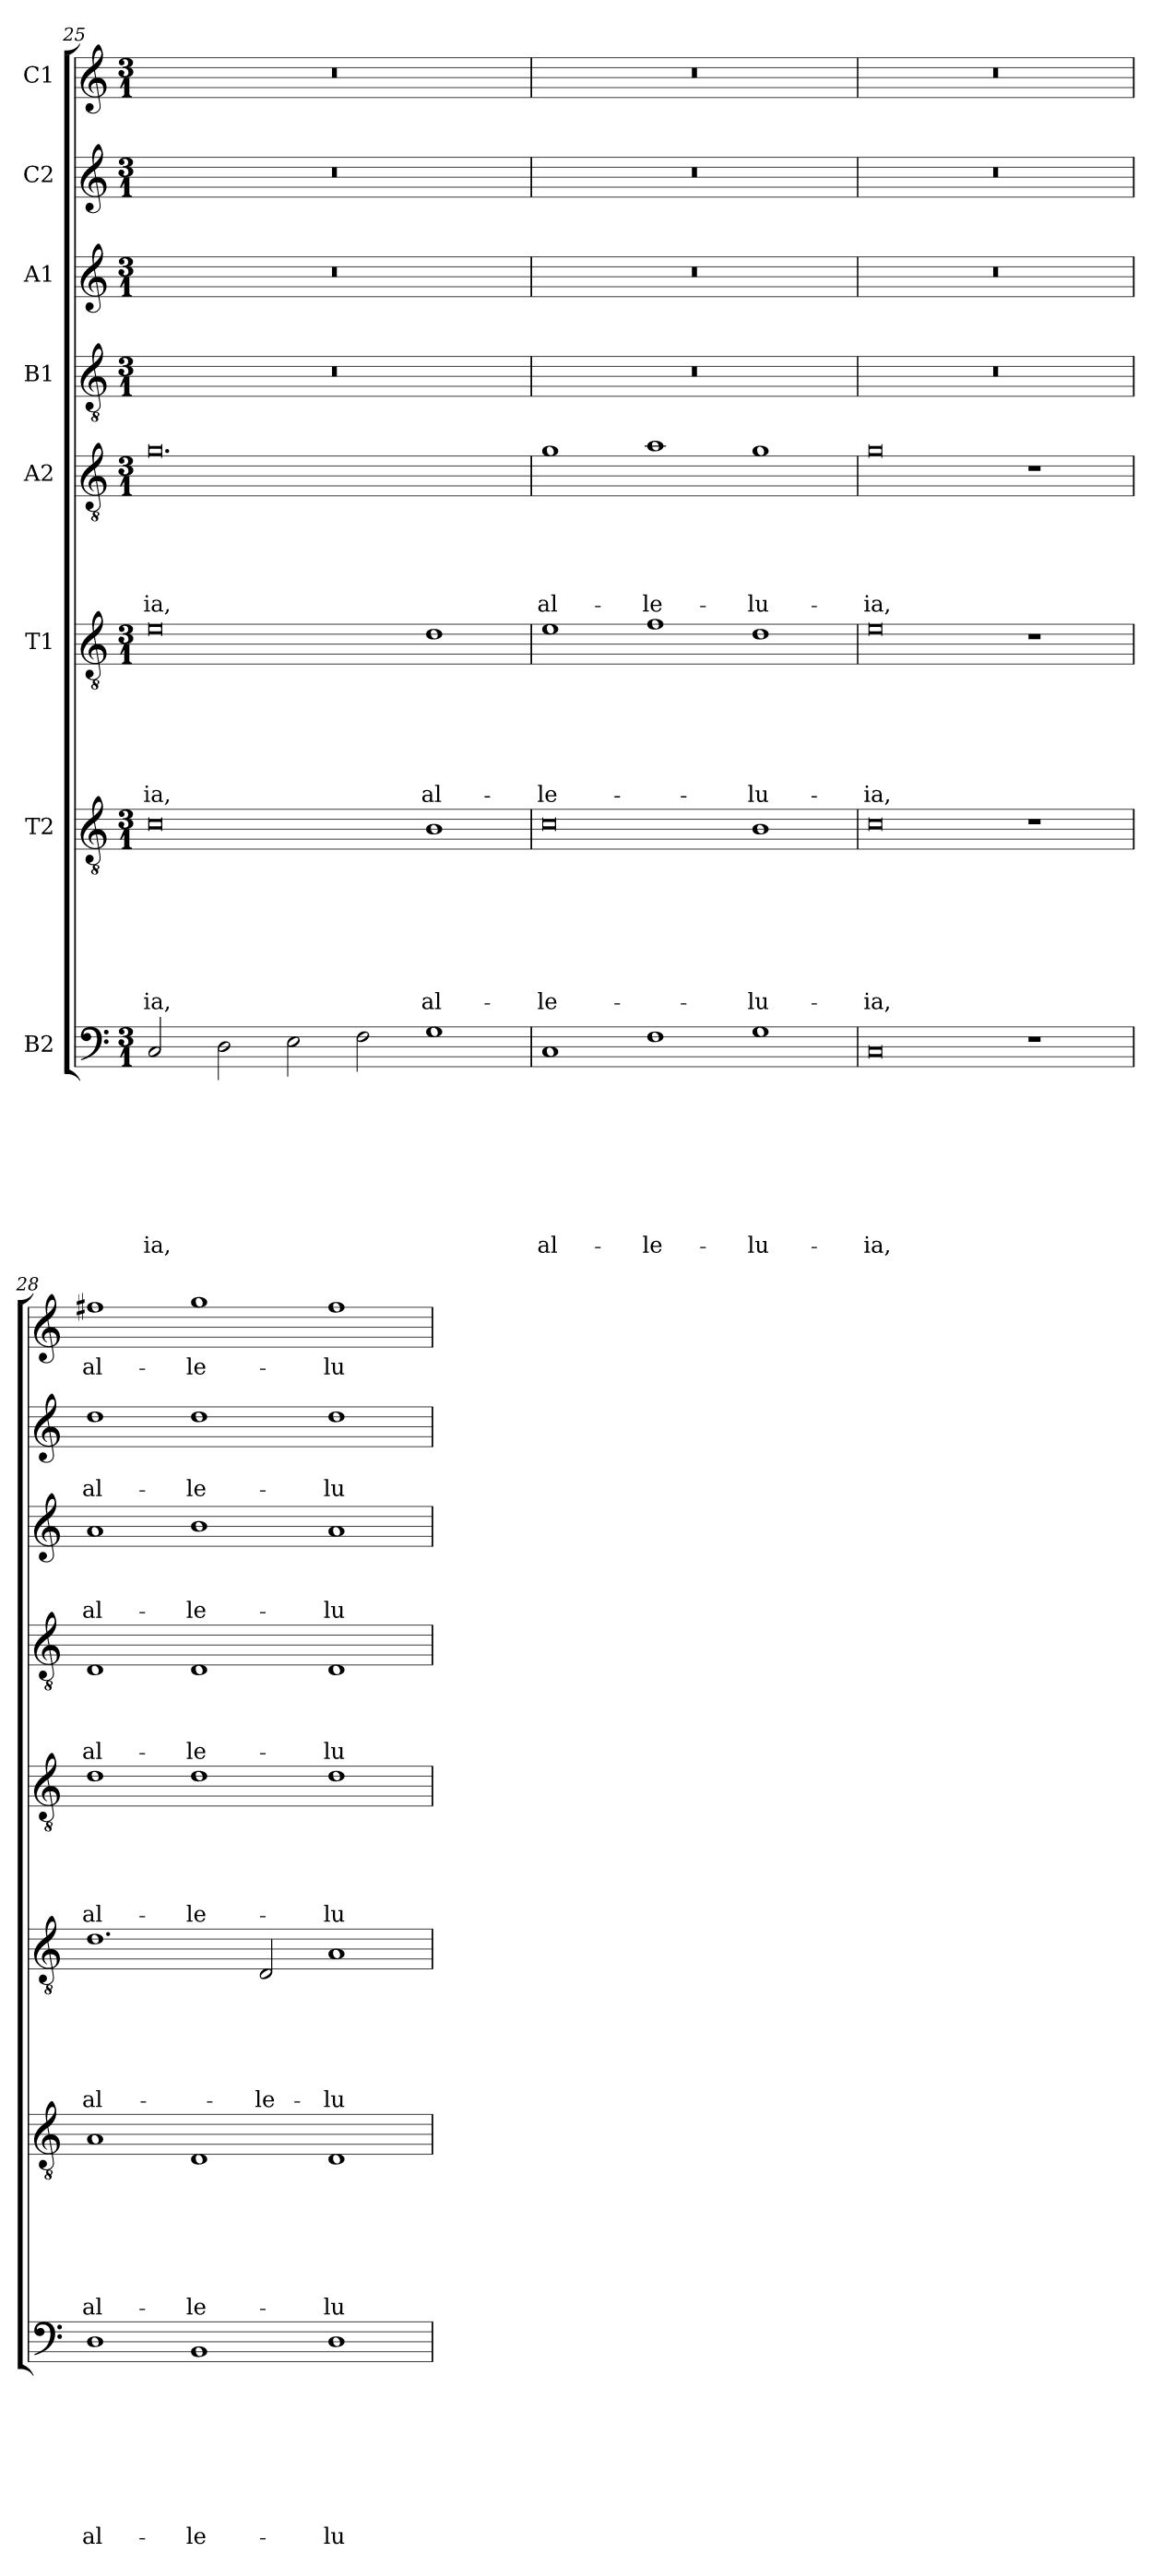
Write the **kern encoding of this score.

**kern	**text	**text	**text	**text	**text	**text	**text	**text	**kern	**text	**text	**text	**text	**text	**text	**text	**kern	**text	**text	**text	**text	**text	**text	**kern	**text	**text	**text	**text	**text	**kern	**text	**text	**text	**text	**kern	**text	**text	**text	**kern	**text	**text	**kern	**text
*part8	*part8	*part8	*part8	*part8	*part8	*part8	*part8	*part8	*part7	*part7	*part7	*part7	*part7	*part7	*part7	*part7	*part6	*part6	*part6	*part6	*part6	*part6	*part6	*part5	*part5	*part5	*part5	*part5	*part5	*part4	*part4	*part4	*part4	*part4	*part3	*part3	*part3	*part3	*part2	*part2	*part2	*part1	*part1
*staff8	*staff8	*staff8	*staff8	*staff8	*staff8	*staff8	*staff8	*staff8	*staff7	*staff7	*staff7	*staff7	*staff7	*staff7	*staff7	*staff7	*staff6	*staff6	*staff6	*staff6	*staff6	*staff6	*staff6	*staff5	*staff5	*staff5	*staff5	*staff5	*staff5	*staff4	*staff4	*staff4	*staff4	*staff4	*staff3	*staff3	*staff3	*staff3	*staff2	*staff2	*staff2	*staff1	*staff1
*I"B2	*	*	*	*	*	*	*	*	*I"T2	*	*	*	*	*	*	*	*I"T1	*	*	*	*	*	*	*I"A2	*	*	*	*	*	*I"B1	*	*	*	*	*I"A1	*	*	*	*I"C2	*	*	*I"C1	*
*clefF4	*	*	*	*	*	*	*	*	*clefGv2	*	*	*	*	*	*	*	*clefGv2	*	*	*	*	*	*	*clefGv2	*	*	*	*	*	*clefGv2	*	*	*	*	*clefG2	*	*	*	*clefG2	*	*	*clefG2	*
*k[]	*	*	*	*	*	*	*	*	*k[]	*	*	*	*	*	*	*	*k[]	*	*	*	*	*	*	*k[]	*	*	*	*	*	*k[]	*	*	*	*	*k[]	*	*	*	*k[]	*	*	*k[]	*
*C:	*	*	*	*	*	*	*	*	*C:	*	*	*	*	*	*	*	*C:	*	*	*	*	*	*	*C:	*	*	*	*	*	*C:	*	*	*	*	*C:	*	*	*	*C:	*	*	*C:	*
*M3/1	*	*	*	*	*	*	*	*	*M3/1	*	*	*	*	*	*	*	*M3/1	*	*	*	*	*	*	*M3/1	*	*	*	*	*	*M3/1	*	*	*	*	*M3/1	*	*	*	*M3/1	*	*	*M3/1	*
=25	=25	=25	=25	=25	=25	=25	=25	=25	=25	=25	=25	=25	=25	=25	=25	=25	=25	=25	=25	=25	=25	=25	=25	=25	=25	=25	=25	=25	=25	=25	=25	=25	=25	=25	=25	=25	=25	=25	=25	=25	=25	=25	=25
!	!	!	!	!	!	!	!	!LO:LY:b	!	!	!	!	!	!	!	!LO:LY:b	!	!	!	!	!	!	!LO:LY:b	!	!	!	!	!	!LO:LY:b	!	!	!	!	!	!	!	!	!	!	!	!	!	!
2C/	.	.	.	.	.	.	.	-ia,	0c	.	.	.	.	.	.	-ia,	0e	.	.	.	.	.	-ia,	0.g	.	.	.	.	-ia,	0.r	.	.	.	.	0.r	.	.	.	0.r	.	.	0.r	.
2D\	.	.	.	.	.	.	.	.	.	.	.	.	.	.	.	.	.	.	.	.	.	.	.	.	.	.	.	.	.	.	.	.	.	.	.	.	.	.	.	.	.	.	.
2E\	.	.	.	.	.	.	.	.	.	.	.	.	.	.	.	.	.	.	.	.	.	.	.	.	.	.	.	.	.	.	.	.	.	.	.	.	.	.	.	.	.	.	.
2F\	.	.	.	.	.	.	.	.	.	.	.	.	.	.	.	.	.	.	.	.	.	.	.	.	.	.	.	.	.	.	.	.	.	.	.	.	.	.	.	.	.	.	.
!	!	!	!	!	!	!	!	!	!	!	!	!	!	!	!	!LO:LY:b	!	!	!	!	!	!	!LO:LY:b	!	!	!	!	!	!	!	!	!	!	!	!	!	!	!	!	!	!	!	!
1G	.	.	.	.	.	.	.	.	1B	.	.	.	.	.	.	al-	1d	.	.	.	.	.	al-	.	.	.	.	.	.	.	.	.	.	.	.	.	.	.	.	.	.	.	.
=26	=26	=26	=26	=26	=26	=26	=26	=26	=26	=26	=26	=26	=26	=26	=26	=26	=26	=26	=26	=26	=26	=26	=26	=26	=26	=26	=26	=26	=26	=26	=26	=26	=26	=26	=26	=26	=26	=26	=26	=26	=26	=26	=26
!	!	!	!	!	!	!	!	!LO:LY:b	!	!	!	!	!	!	!	!LO:LY:b	!	!	!	!	!	!	!LO:LY:b	!	!	!	!	!	!LO:LY:b	!	!	!	!	!	!	!	!	!	!	!	!	!	!
1C	.	.	.	.	.	.	.	al-	0c	.	.	.	.	.	.	-le-	1e	.	.	.	.	.	-le-	1g	.	.	.	.	al-	0.r	.	.	.	.	0.r	.	.	.	0.r	.	.	0.r	.
!	!	!	!	!	!	!	!	!LO:LY:b	!	!	!	!	!	!	!	!	!	!	!	!	!	!	!	!	!	!	!	!	!LO:LY:b	!	!	!	!	!	!	!	!	!	!	!	!	!	!
1F	.	.	.	.	.	.	.	-le-	.	.	.	.	.	.	.	.	1f	.	.	.	.	.	.	1a	.	.	.	.	-le-	.	.	.	.	.	.	.	.	.	.	.	.	.	.
!	!	!	!	!	!	!	!	!LO:LY:b	!	!	!	!	!	!	!	!LO:LY:b	!	!	!	!	!	!	!LO:LY:b	!	!	!	!	!	!LO:LY:b	!	!	!	!	!	!	!	!	!	!	!	!	!	!
1G	.	.	.	.	.	.	.	-lu-	1B	.	.	.	.	.	.	-lu-	1d	.	.	.	.	.	-lu-	1g	.	.	.	.	-lu-	.	.	.	.	.	.	.	.	.	.	.	.	.	.
=27	=27	=27	=27	=27	=27	=27	=27	=27	=27	=27	=27	=27	=27	=27	=27	=27	=27	=27	=27	=27	=27	=27	=27	=27	=27	=27	=27	=27	=27	=27	=27	=27	=27	=27	=27	=27	=27	=27	=27	=27	=27	=27	=27
!	!	!	!	!	!	!	!	!LO:LY:b	!	!	!	!	!	!	!	!LO:LY:b	!	!	!	!	!	!	!LO:LY:b	!	!	!	!	!	!LO:LY:b	!	!	!	!	!	!	!	!	!	!	!	!	!	!
0C	.	.	.	.	.	.	.	-ia,	0c	.	.	.	.	.	.	-ia,	0e	.	.	.	.	.	-ia,	0g	.	.	.	.	-ia,	0.r	.	.	.	.	0.r	.	.	.	0.r	.	.	0.r	.
1r	.	.	.	.	.	.	.	.	1r	.	.	.	.	.	.	.	1r	.	.	.	.	.	.	1r	.	.	.	.	.	.	.	.	.	.	.	.	.	.	.	.	.	.	.
=28	=28	=28	=28	=28	=28	=28	=28	=28	=28	=28	=28	=28	=28	=28	=28	=28	=28	=28	=28	=28	=28	=28	=28	=28	=28	=28	=28	=28	=28	=28	=28	=28	=28	=28	=28	=28	=28	=28	=28	=28	=28	=28	=28
!	!	!	!	!	!	!	!	!LO:LY:b	!	!	!	!	!	!	!	!LO:LY:b	!	!	!	!	!	!	!LO:LY:b	!	!	!	!	!	!LO:LY:b	!	!	!	!	!LO:LY:b	!	!	!	!LO:LY:b	!	!	!LO:LY:b	!	!LO:LY:b
1D	.	.	.	.	.	.	.	al-	1A	.	.	.	.	.	.	al-	1.d	.	.	.	.	.	al-	1d	.	.	.	.	al-	1D	.	.	.	al-	1a	.	.	al-	1dd	.	al-	1ff#X	al-
!	!	!	!	!	!	!	!	!LO:LY:b	!	!	!	!	!	!	!	!LO:LY:b	!	!	!	!	!	!	!	!	!	!	!	!	!LO:LY:b	!	!	!	!	!LO:LY:b	!	!	!	!LO:LY:b	!	!	!LO:LY:b	!	!LO:LY:b
1BB	.	.	.	.	.	.	.	-le-	1D	.	.	.	.	.	.	-le-	.	.	.	.	.	.	.	1d	.	.	.	.	-le-	1D	.	.	.	-le-	1b	.	.	-le-	1dd	.	-le-	1gg	-le-
!	!	!	!	!	!	!	!	!	!	!	!	!	!	!	!	!	!	!	!	!	!	!	!LO:LY:b	!	!	!	!	!	!	!	!	!	!	!	!	!	!	!	!	!	!	!	!
.	.	.	.	.	.	.	.	.	.	.	.	.	.	.	.	.	2D/	.	.	.	.	.	-le-	.	.	.	.	.	.	.	.	.	.	.	.	.	.	.	.	.	.	.	.
!	!	!	!	!	!	!	!	!LO:LY:b	!	!	!	!	!	!	!	!LO:LY:b	!	!	!	!	!	!	!LO:LY:b	!	!	!	!	!	!LO:LY:b	!	!	!	!	!LO:LY:b	!	!	!	!LO:LY:b	!	!	!LO:LY:b	!	!LO:LY:b
1D	.	.	.	.	.	.	.	-lu-	1D	.	.	.	.	.	.	-lu-	1A	.	.	.	.	.	-lu-	1d	.	.	.	.	-lu-	1D	.	.	.	-lu-	1a	.	.	-lu-	1dd	.	-lu-	1ff#	-lu-
=	=	=	=	=	=	=	=	=	=	=	=	=	=	=	=	=	=	=	=	=	=	=	=	=	=	=	=	=	=	=	=	=	=	=	=	=	=	=	=	=	=	=	=
*-	*-	*-	*-	*-	*-	*-	*-	*-	*-	*-	*-	*-	*-	*-	*-	*-	*-	*-	*-	*-	*-	*-	*-	*-	*-	*-	*-	*-	*-	*-	*-	*-	*-	*-	*-	*-	*-	*-	*-	*-	*-	*-	*-
